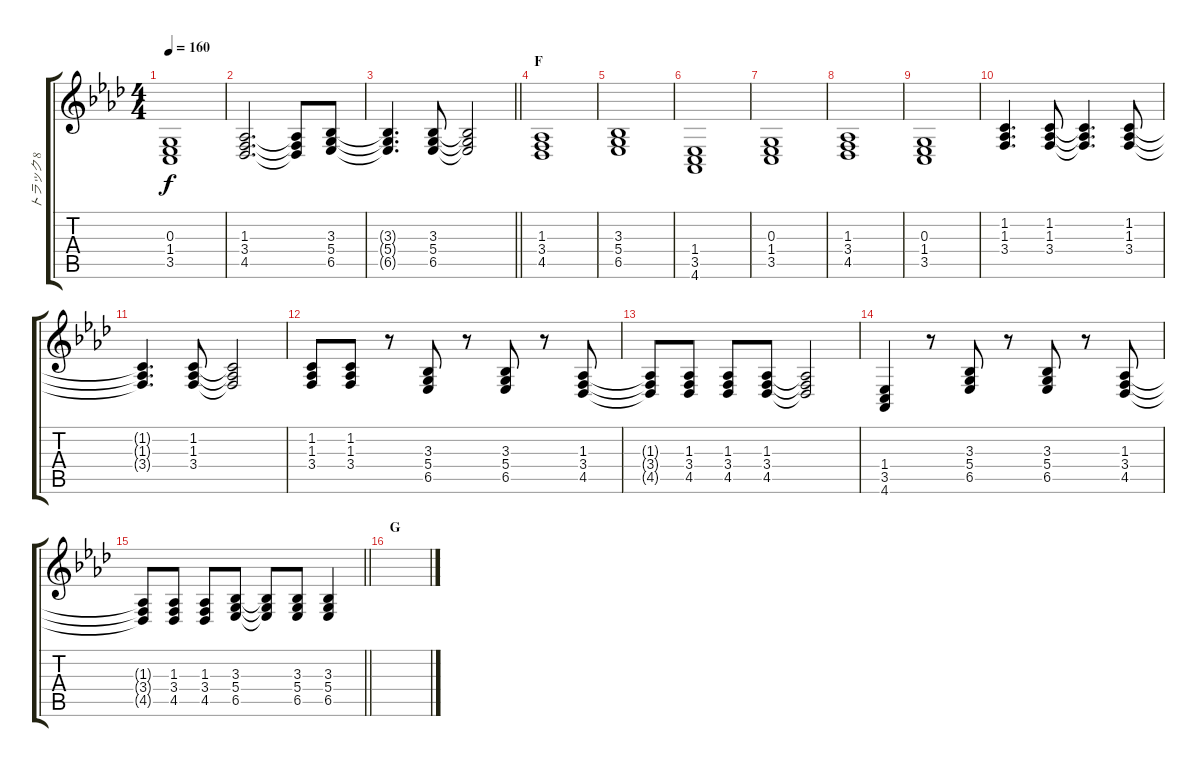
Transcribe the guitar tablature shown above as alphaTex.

\track ("トラック 8" "トラック 8") {instrument stringensemble1}
\staff {score tabs}
\tuning (E4 B3 G3 D3 A2 E2) {hide}
\ts (4 4)
\tempo 160
\clef g2
\ks ab
(0.3 1.4 3.5).1{dy f} |
(1.3 3.4 4.5).2{d} (1.3{t} 3.4{t} 4.5{t}).8 (3.3 5.4 6.5).8 |
\barLineRight lightlight
(3.3{t} 5.4{t} 6.5{t}).4{d} (3.3 5.4 6.5).8 (3.3{t} 5.4{t} 6.5{t}).2 |
\section ("" "F")
(1.3 3.4 4.5).1 |
(3.3 5.4 6.5).1 |
(1.4 3.5 4.6).1 |
(0.3 1.4 3.5).1 |
(1.3 3.4 4.5).1 |
(0.3 1.4 3.5).1 |
(1.2 1.3 3.4).4{d} (1.2 1.3 3.4).8 (1.2{t} 1.3{t} 3.4{t}).4{d} (1.2 1.3 3.4).8 |
(1.2{t} 1.3{t} 3.4{t}).4{d} (1.2 1.3 3.4).8 (1.2{t} 1.3{t} 3.4{t}).2 |
(1.2 1.3 3.4).8 (1.2 1.3 3.4).8 r.8 (3.3 5.4 6.5).8 r.8 (3.3 5.4 6.5).8 r.8 (1.3 3.4 4.5).8 |
(1.3{t} 3.4{t} 4.5{t}).8 (1.3 3.4 4.5).8 (1.3 3.4 4.5).8 (1.3 3.4 4.5).8 (1.3{t} 3.4{t} 4.5{t}).2 |
(1.4 3.5 4.6).4 r.8 (3.3 5.4 6.5).8 r.8 (3.3 5.4 6.5).8 r.8 (1.3 3.4 4.5).8 |
\barLineRight lightlight
(1.3{t} 3.4{t} 4.5{t}).8 (1.3 3.4 4.5).8 (1.3 3.4 4.5).8 (3.3 5.4 6.5).8 (3.3{t} 5.4{t} 6.5{t}).8 (3.3 5.4 6.5).8 (3.3 5.4 6.5).4 |
\section ("" "G")
